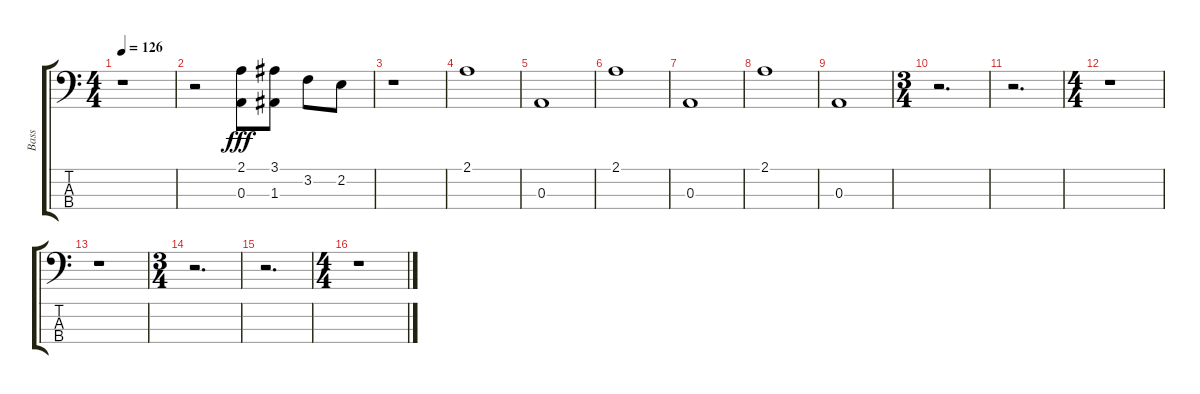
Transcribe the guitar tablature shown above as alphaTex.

\track ("Bass" "Bass") {instrument synthbass2}
\staff {score tabs}
\tuning (G2 D2 A1 E1) {hide}
\ts (4 4)
\tempo 126
\clef f4
\ks c
r.1{dy fff} |
r.2 (2.1 0.3).8{balance 8} (3.1 1.3).8{balance 9} 3.2.8{balance 10} 2.2.8{balance 14} |
r.1 |
2.1.1{balance 8} |
0.3.1{balance 14} |
2.1.1{balance 3} |
0.3.1{balance 14} |
2.1.1{balance 2} |
0.3.1{balance 14} |
\ts (3 4)
r.2{d} |
r.2{d} |
\ts (4 4)
r.1 |
r.1 |
\ts (3 4)
r.2{d} |
r.2{d} |
\ts (4 4)
r.1
